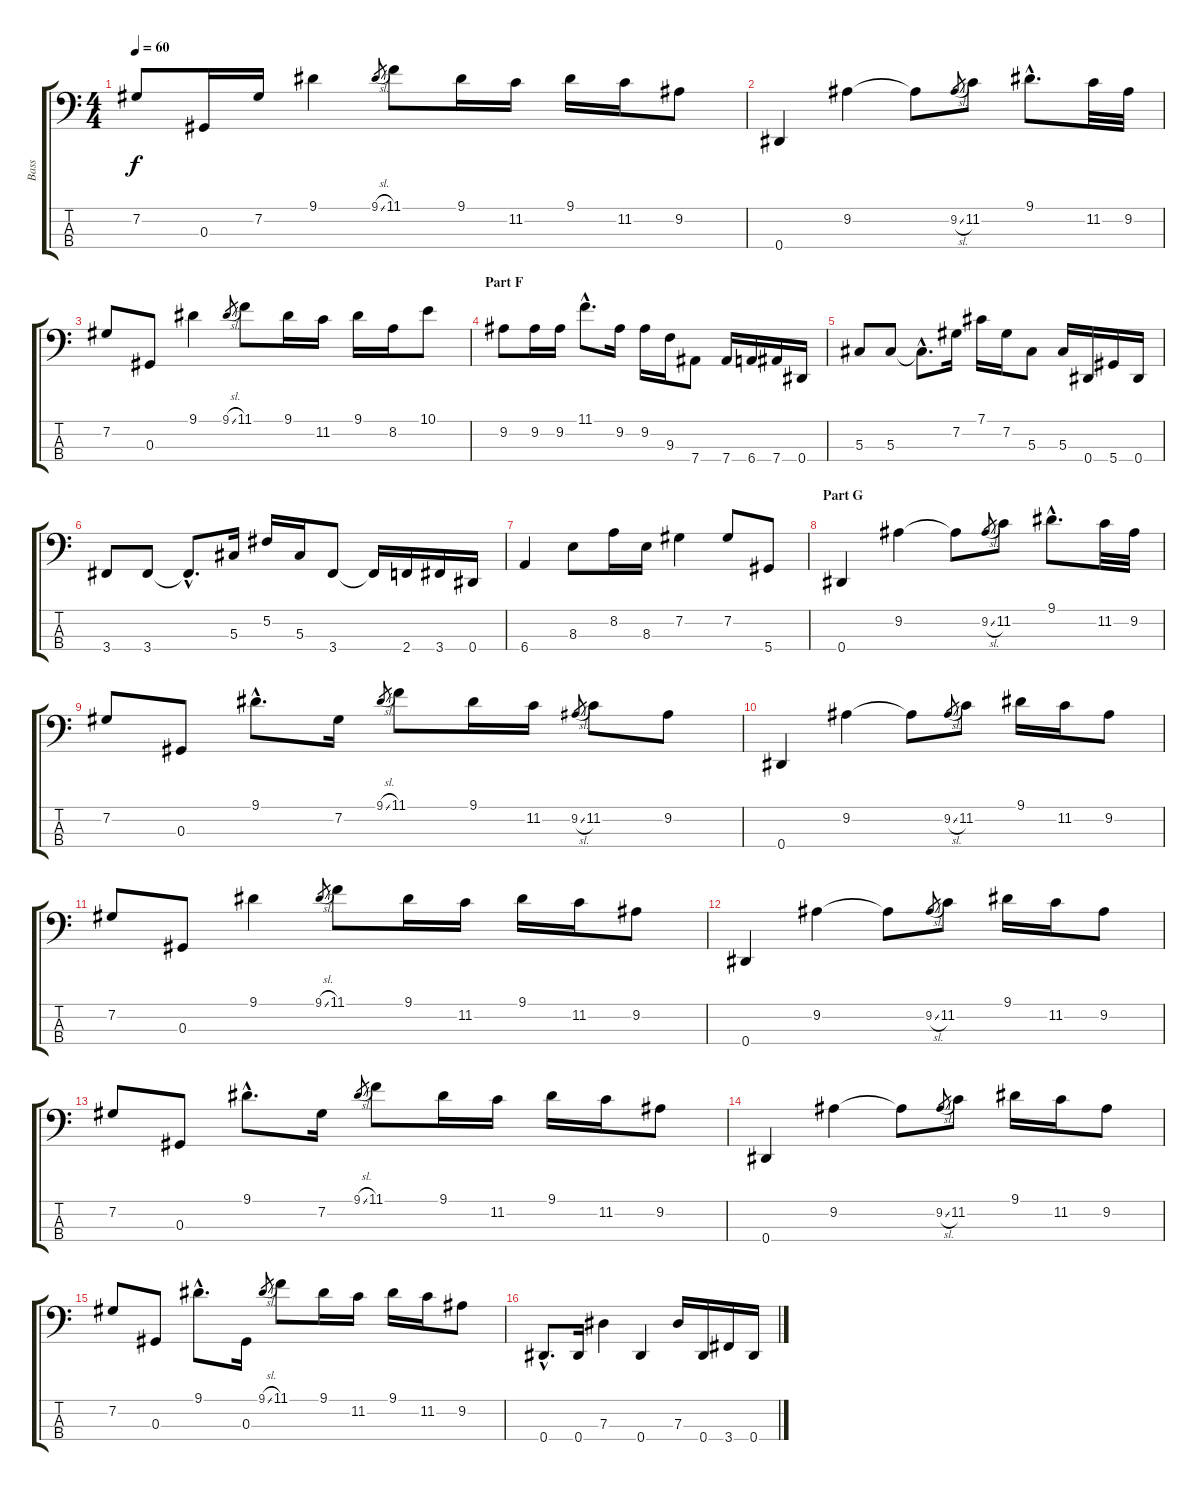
\track ("Bass" "Bass") {instrument electricbassfinger}
\staff {score tabs}
\tuning (Gb2 Db2 Ab1 Eb1) {hide}
\ts (4 4)
\tempo 60
\clef f4
\ks c
7.2.8{dy f} 0.3.16 7.2.16 9.1.4 9.1{sl}.8{gr} 11.1.8 9.1.16 11.2.16 9.1.16 11.2.16 9.2.8 |
0.4.4 9.2.4 9.2{t}.8 9.2{sl}.8{gr} 11.2.8 9.1{hac}.8{d} 11.2.32 9.2.32 |
7.2.8 0.3.8 9.1.4 9.1{sl}.8{gr} 11.1.8 9.1.16 11.2.16 9.1.16 8.2.16 10.1.8 |
\section ("" "Part F")
9.2.8 9.2.16 9.2.16 11.1{hac}.8{d} 9.2.16 9.2.16 9.3.16 7.4.8 7.4.16 6.4.16 7.4.16 0.4.16 |
5.3.8 5.3.8 5.3{hac t}.8{d} 7.2.16 7.1.16 7.2.16 5.3.8 5.3.16 0.4.16 5.4.16 0.4.16 |
3.4.8 3.4.8 3.4{hac t}.8{d} 5.3.16 5.2.16 5.3.16 3.4.8 3.4{t}.16 2.4.16 3.4.16 0.4.16 |
6.4.4 8.3.8 8.2.16 8.3.16 7.2.4 7.2.8 5.4.8 |
\section ("" "Part G")
0.4.4 9.2.4 9.2{t}.8 9.2{sl}.8{gr} 11.2.8 9.1{hac}.8{d} 11.2.32 9.2.32 |
7.2.8 0.3.8 9.1{hac}.8{d} 7.2.16 9.1{sl}.8{gr} 11.1.8 9.1.16 11.2.16 9.2{sl}.8{gr} 11.2.8 9.2.8 |
0.4.4 9.2.4 9.2{t}.8 9.2{sl}.8{gr} 11.2.8 9.1.16 11.2.16 9.2.8 |
7.2.8 0.3.8 9.1.4 9.1{sl}.8{gr} 11.1.8 9.1.16 11.2.16 9.1.16 11.2.16 9.2.8 |
0.4.4 9.2.4 9.2{t}.8 9.2{sl}.8{gr} 11.2.8 9.1.16 11.2.16 9.2.8 |
7.2.8 0.3.8 9.1{hac}.8{d} 7.2.16 9.1{sl}.8{gr} 11.1.8 9.1.16 11.2.16 9.1.16 11.2.16 9.2.8 |
0.4.4 9.2.4 9.2{t}.8 9.2{sl}.8{gr} 11.2.8 9.1.16 11.2.16 9.2.8 |
7.2.8 0.3.8 9.1{hac}.8{d} 0.3.16 9.1{sl}.8{gr} 11.1.8 9.1.16 11.2.16 9.1.16 11.2.16 9.2.8 |
0.4{hac}.8{d} 0.4.16 7.3.4 0.4.4 7.3.16 0.4.16 3.4.16 0.4.16
